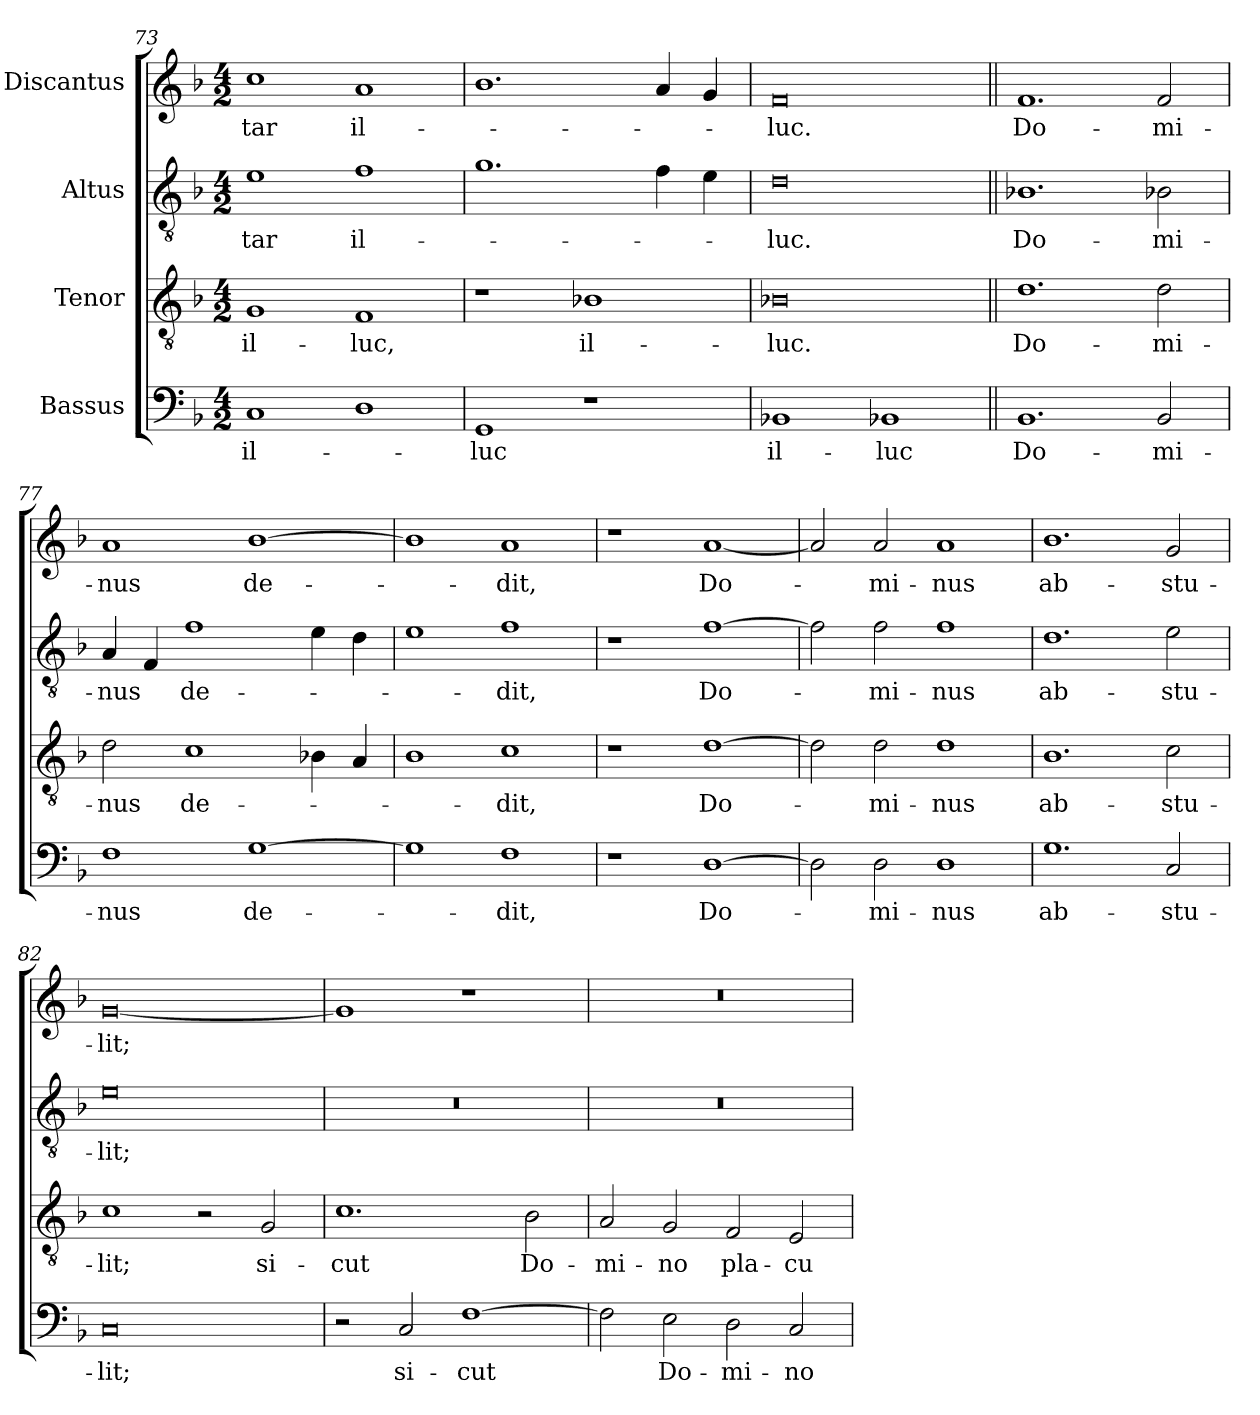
**kern	**text	**kern	**text	**kern	**text	**kern	**text
*part4	*part4	*part3	*part3	*part2	*part2	*part1	*part1
*staff4	*staff4	*staff3	*staff3	*staff2	*staff2	*staff1	*staff1
*I"Bassus	*	*I"Tenor	*	*I"Altus	*	*I"Discantus	*
*clefF4	*	*clefGv2	*	*clefGv2	*	*clefG2	*
*k[b-]	*	*k[b-]	*	*k[b-]	*	*k[b-]	*
*M4/2	*	*M4/2	*	*M4/2	*	*M4/2	*
=73	=73	=73	=73	=73	=73	=73	=73
1C/	il-	1G/	il-	1e\	-tar	1cc\	-tar
1D\	.	1F/	-luc,	1f\	il-	1a/	il-
=74	=74	=74	=74	=74	=74	=74	=74
1GG/	-luc	1r	.	1.g\	.	1.b-\	.
1r	.	1B-X\	il-	.	.	.	.
.	.	.	.	4f\	.	4a/	.
.	.	.	.	4e\	.	4g/	.
=75	=75	=75	=75	=75	=75	=75	=75
1BB-X/	il-	0B-X\	-luc.	0d\	-luc.	0f/	-luc.
1BB-X/	-luc	.	.	.	.	.	.
=76||	=76||	=76||	=76||	=76||	=76||	=76||	=76||
1.BB-/	Do-	1.d\	Do-	1.B-X\	Do-	1.f/	Do-
2BB-/	-mi-	2d\	-mi-	2B-X\	-mi-	2f/	-mi-
=77	=77	=77	=77	=77	=77	=77	=77
1F\	-nus	2d\	-nus	4A/	-nus	1a/	-nus
.	.	.	.	4F/	.	.	.
.	.	1c\	de-	1f\	de-	.	.
[1G\	de-	.	.	.	.	[1b-\	de-
.	.	4B-X\	.	4e\	.	.	.
.	.	4A/	.	4d\	.	.	.
=78	=78	=78	=78	=78	=78	=78	=78
1G\]	.	1B-\	.	1e\	.	1b-\]	.
1F\	-dit,	1c\	-dit,	1f\	-dit,	1a/	-dit,
=79	=79	=79	=79	=79	=79	=79	=79
1r	.	1r	.	1r	.	1r	.
[1D\	Do-	[1d\	Do-	[1f\	Do-	[1a/	Do-
=80	=80	=80	=80	=80	=80	=80	=80
2D\]	.	2d\]	.	2f\]	.	2a/]	.
2D\	-mi-	2d\	-mi-	2f\	-mi-	2a/	-mi-
1D\	-nus	1d\	-nus	1f\	-nus	1a/	-nus
=81	=81	=81	=81	=81	=81	=81	=81
1.G\	ab-	1.B-\	ab-	1.d\	ab-	1.b-\	ab-
2C/	-stu-	2c\	-stu-	2e\	-stu-	2g/	-stu-
=82	=82	=82	=82	=82	=82	=82	=82
0C/	-lit;	1c\	-lit;	0e\	-lit;	[0g/	-lit;
.	.	2r	.	.	.	.	.
.	.	2G/	si-	.	.	.	.
=83	=83	=83	=83	=83	=83	=83	=83
2r	.	1.c\	-cut	0r	.	1g/]	.
2C/	si-	.	.	.	.	.	.
[1F\	-cut	.	.	.	.	1r	.
.	.	2B-\	Do-	.	.	.	.
=84	=84	=84	=84	=84	=84	=84	=84
2F\]	.	2A/	-mi-	0r	.	0r	.
2E\	Do-	2G/	-no	.	.	.	.
2D\	-mi-	2F/	pla-	.	.	.	.
2C/	-no	2E/	-cu-	.	.	.	.
=	=	=	=	=	=	=	=
*-	*-	*-	*-	*-	*-	*-	*-
